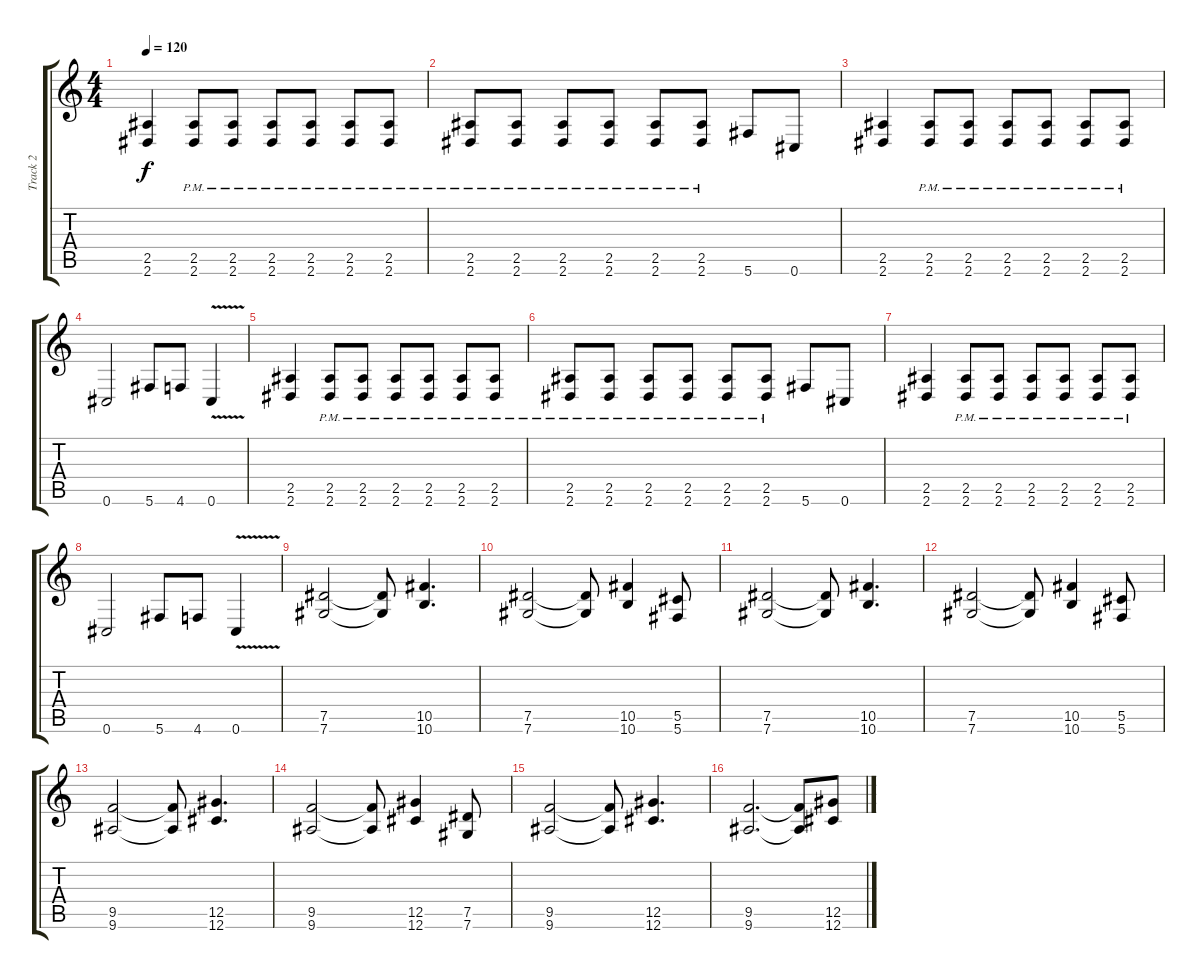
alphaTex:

\track ("Track 2" "Track 2") {instrument distortionguitar}
\staff {score tabs}
\tuning (Eb4 Bb3 Gb3 Db3 Ab2 Db2) {hide}
\ts (4 4)
\tempo 120
\clef g2
\ks c
(2.5 2.6).4{dy f} (2.5{pm} 2.6{pm}).8 (2.5{pm} 2.6{pm}).8 (2.5{pm} 2.6{pm}).8 (2.5{pm} 2.6{pm}).8 (2.5{pm} 2.6{pm}).8 (2.5{pm} 2.6{pm}).8 |
(2.5{pm} 2.6{pm}).8 (2.5{pm} 2.6{pm}).8 (2.5{pm} 2.6{pm}).8 (2.5{pm} 2.6{pm}).8 (2.5{pm} 2.6{pm}).8 (2.5{pm} 2.6{pm}).8 5.6.8 0.6.8 |
(2.5 2.6).4 (2.5{pm} 2.6{pm}).8 (2.5{pm} 2.6{pm}).8 (2.5{pm} 2.6{pm}).8 (2.5{pm} 2.6{pm}).8 (2.5{pm} 2.6{pm}).8 (2.5{pm} 2.6{pm}).8 |
0.6.2 5.6.8 4.6.8 0.6{v}.4 |
(2.5 2.6).4 (2.5{pm} 2.6{pm}).8 (2.5{pm} 2.6{pm}).8 (2.5{pm} 2.6{pm}).8 (2.5{pm} 2.6{pm}).8 (2.5{pm} 2.6{pm}).8 (2.5{pm} 2.6{pm}).8 |
(2.5{pm} 2.6{pm}).8 (2.5{pm} 2.6{pm}).8 (2.5{pm} 2.6{pm}).8 (2.5{pm} 2.6{pm}).8 (2.5{pm} 2.6{pm}).8 (2.5{pm} 2.6{pm}).8 5.6.8 0.6.8 |
(2.5 2.6).4 (2.5{pm} 2.6{pm}).8 (2.5{pm} 2.6{pm}).8 (2.5{pm} 2.6{pm}).8 (2.5{pm} 2.6{pm}).8 (2.5{pm} 2.6{pm}).8 (2.5{pm} 2.6{pm}).8 |
0.6.2 5.6.8 4.6.8 0.6{v}.4 |
(7.5 7.6).2 (7.5{t} 7.6{t}).8 (10.5 10.6).4{d} |
(7.5 7.6).2 (7.5{t} 7.6{t}).8 (10.5 10.6).4 (5.5 5.6).8 |
(7.5 7.6).2 (7.5{t} 7.6{t}).8 (10.5 10.6).4{d} |
(7.5 7.6).2 (7.5{t} 7.6{t}).8 (10.5 10.6).4 (5.5 5.6).8 |
(9.5 9.6).2 (9.5{t} 9.6{t}).8 (12.5 12.6).4{d} |
(9.5 9.6).2 (9.5{t} 9.6{t}).8 (12.5 12.6).4 (7.5 7.6).8 |
(9.5 9.6).2 (9.5{t} 9.6{t}).8 (12.5 12.6).4{d} |
(9.5 9.6).2{d} (9.5{t} 9.6{t}).8 (12.5 12.6).8
